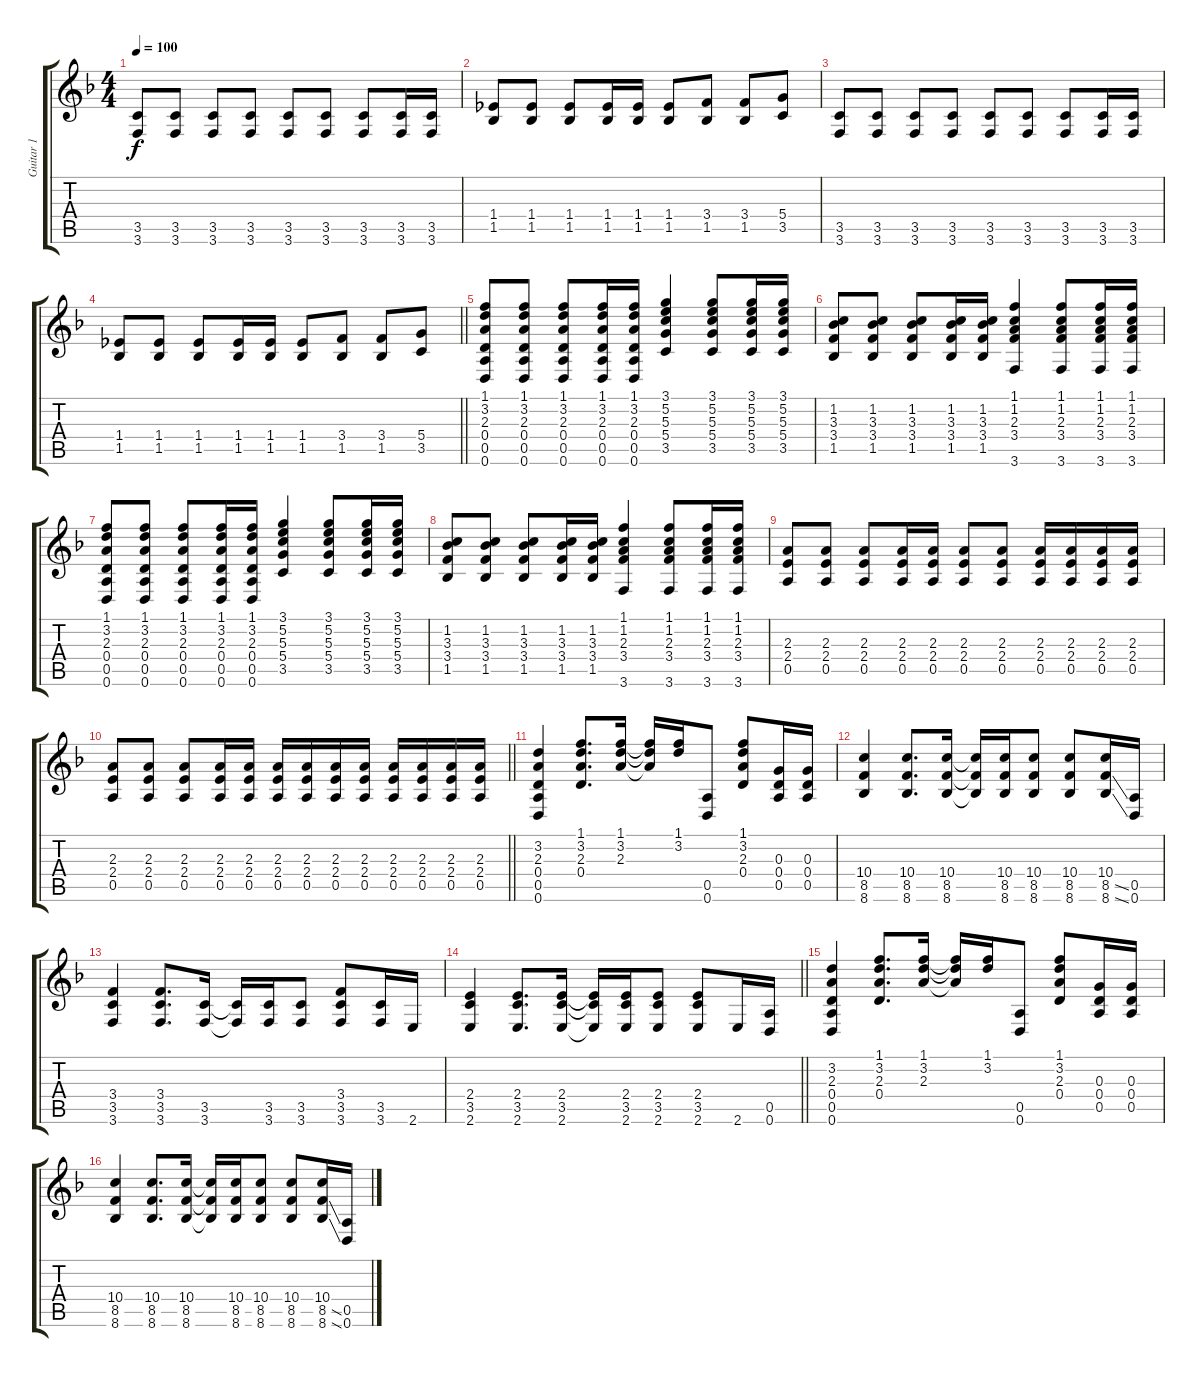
\track ("Guitar 1" "Guitar 1") {instrument acousticguitarsteel}
\staff {score tabs}
\tuning (E4 B3 G3 D3 A2 D2) {hide}
\ts (4 4)
\tempo 100
\clef g2
\ks f
(3.5 3.6).8{dy f} (3.5 3.6).8 (3.5 3.6).8 (3.5 3.6).8 (3.5 3.6).8 (3.5 3.6).8 (3.5 3.6).8 (3.5 3.6).16 (3.5 3.6).16 |
(1.4 1.5).8 (1.4 1.5).8 (1.4 1.5).8 (1.4 1.5).16 (1.4 1.5).16 (1.4 1.5).8 (3.4 1.5).8 (3.4 1.5).8 (5.4 3.5).8 |
(3.5 3.6).8 (3.5 3.6).8 (3.5 3.6).8 (3.5 3.6).8 (3.5 3.6).8 (3.5 3.6).8 (3.5 3.6).8 (3.5 3.6).16 (3.5 3.6).16 |
\barLineRight lightlight
(1.4 1.5).8 (1.4 1.5).8 (1.4 1.5).8 (1.4 1.5).16 (1.4 1.5).16 (1.4 1.5).8 (3.4 1.5).8 (3.4 1.5).8 (5.4 3.5).8 |
(1.1 3.2 2.3 0.4 0.5 0.6).8 (1.1 3.2 2.3 0.4 0.5 0.6).8 (1.1 3.2 2.3 0.4 0.5 0.6).8 (1.1 3.2 2.3 0.4 0.5 0.6).16 (1.1 3.2 2.3 0.4 0.5 0.6).16 (3.1 5.2 5.3 5.4 3.5).4 (3.1 5.2 5.3 5.4 3.5).8 (3.1 5.2 5.3 5.4 3.5).16 (3.1 5.2 5.3 5.4 3.5).16 |
(1.2 3.3 3.4 1.5).8 (1.2 3.3 3.4 1.5).8 (1.2 3.3 3.4 1.5).8 (1.2 3.3 3.4 1.5).16 (1.2 3.3 3.4 1.5).16 (1.1 1.2 2.3 3.4 3.6).4 (1.1 1.2 2.3 3.4 3.6).8 (1.1 1.2 2.3 3.4 3.6).16 (1.1 1.2 2.3 3.4 3.6).16 |
(1.1 3.2 2.3 0.4 0.5 0.6).8 (1.1 3.2 2.3 0.4 0.5 0.6).8 (1.1 3.2 2.3 0.4 0.5 0.6).8 (1.1 3.2 2.3 0.4 0.5 0.6).16 (1.1 3.2 2.3 0.4 0.5 0.6).16 (3.1 5.2 5.3 5.4 3.5).4 (3.1 5.2 5.3 5.4 3.5).8 (3.1 5.2 5.3 5.4 3.5).16 (3.1 5.2 5.3 5.4 3.5).16 |
(1.2 3.3 3.4 1.5).8 (1.2 3.3 3.4 1.5).8 (1.2 3.3 3.4 1.5).8 (1.2 3.3 3.4 1.5).16 (1.2 3.3 3.4 1.5).16 (1.1 1.2 2.3 3.4 3.6).4 (1.1 1.2 2.3 3.4 3.6).8 (1.1 1.2 2.3 3.4 3.6).16 (1.1 1.2 2.3 3.4 3.6).16 |
(2.3 2.4 0.5).8 (2.3 2.4 0.5).8 (2.3 2.4 0.5).8 (2.3 2.4 0.5).16 (2.3 2.4 0.5).16 (2.3 2.4 0.5).8 (2.3 2.4 0.5).8 (2.3 2.4 0.5).16 (2.3 2.4 0.5).16 (2.3 2.4 0.5).16 (2.3 2.4 0.5).16 |
\barLineRight lightlight
(2.3 2.4 0.5).8 (2.3 2.4 0.5).8 (2.3 2.4 0.5).8 (2.3 2.4 0.5).16 (2.3 2.4 0.5).16 (2.3 2.4 0.5).16 (2.3 2.4 0.5).16 (2.3 2.4 0.5).16 (2.3 2.4 0.5).16 (2.3 2.4 0.5).16 (2.3 2.4 0.5).16 (2.3 2.4 0.5).16 (2.3 2.4 0.5).16 |
(3.2 2.3 0.4 0.5 0.6).4 (1.1 3.2 2.3 0.4).8{d} (1.1 3.2 2.3).16 (1.1{t} 3.2{t} 2.3{t}).16 (1.1 3.2).16 (0.5 0.6).8 (1.1 3.2 2.3 0.4).8 (0.3 0.4 0.5).16 (0.3 0.4 0.5).16 |
(10.4 8.5 8.6).4 (10.4 8.5 8.6).8{d} (10.4 8.5 8.6).16 (10.4{t} 8.5{t} 8.6{t}).16 (10.4 8.5 8.6).16 (10.4 8.5 8.6).8 (10.4 8.5 8.6).8 (10.4 8.5{ss} 8.6{ss}).16 (0.5 0.6).16 |
(3.4 3.5 3.6).4 (3.4 3.5 3.6).8{d} (3.5 3.6).16 (3.5{t} 3.6{t}).16 (3.5 3.6).16 (3.5 3.6).8 (3.4 3.5 3.6).8 (3.5 3.6).16 2.6.16 |
\barLineRight lightlight
(2.4 3.5 2.6).4 (2.4 3.5 2.6).8{d} (2.4 3.5 2.6).16 (2.4{t} 3.5{t} 2.6{t}).16 (2.4 3.5 2.6).16 (2.4 3.5 2.6).8 (2.4 3.5 2.6).8 2.6.16 (0.5 0.6).16 |
(3.2 2.3 0.4 0.5 0.6).4 (1.1 3.2 2.3 0.4).8{d} (1.1 3.2 2.3).16 (1.1{t} 3.2{t} 2.3{t}).16 (1.1 3.2).16 (0.5 0.6).8 (1.1 3.2 2.3 0.4).8 (0.3 0.4 0.5).16 (0.3 0.4 0.5).16 |
(10.4 8.5 8.6).4 (10.4 8.5 8.6).8{d} (10.4 8.5 8.6).16 (10.4{t} 8.5{t} 8.6{t}).16 (10.4 8.5 8.6).16 (10.4 8.5 8.6).8 (10.4 8.5 8.6).8 (10.4 8.5{ss} 8.6{ss}).16 (0.5 0.6).16
